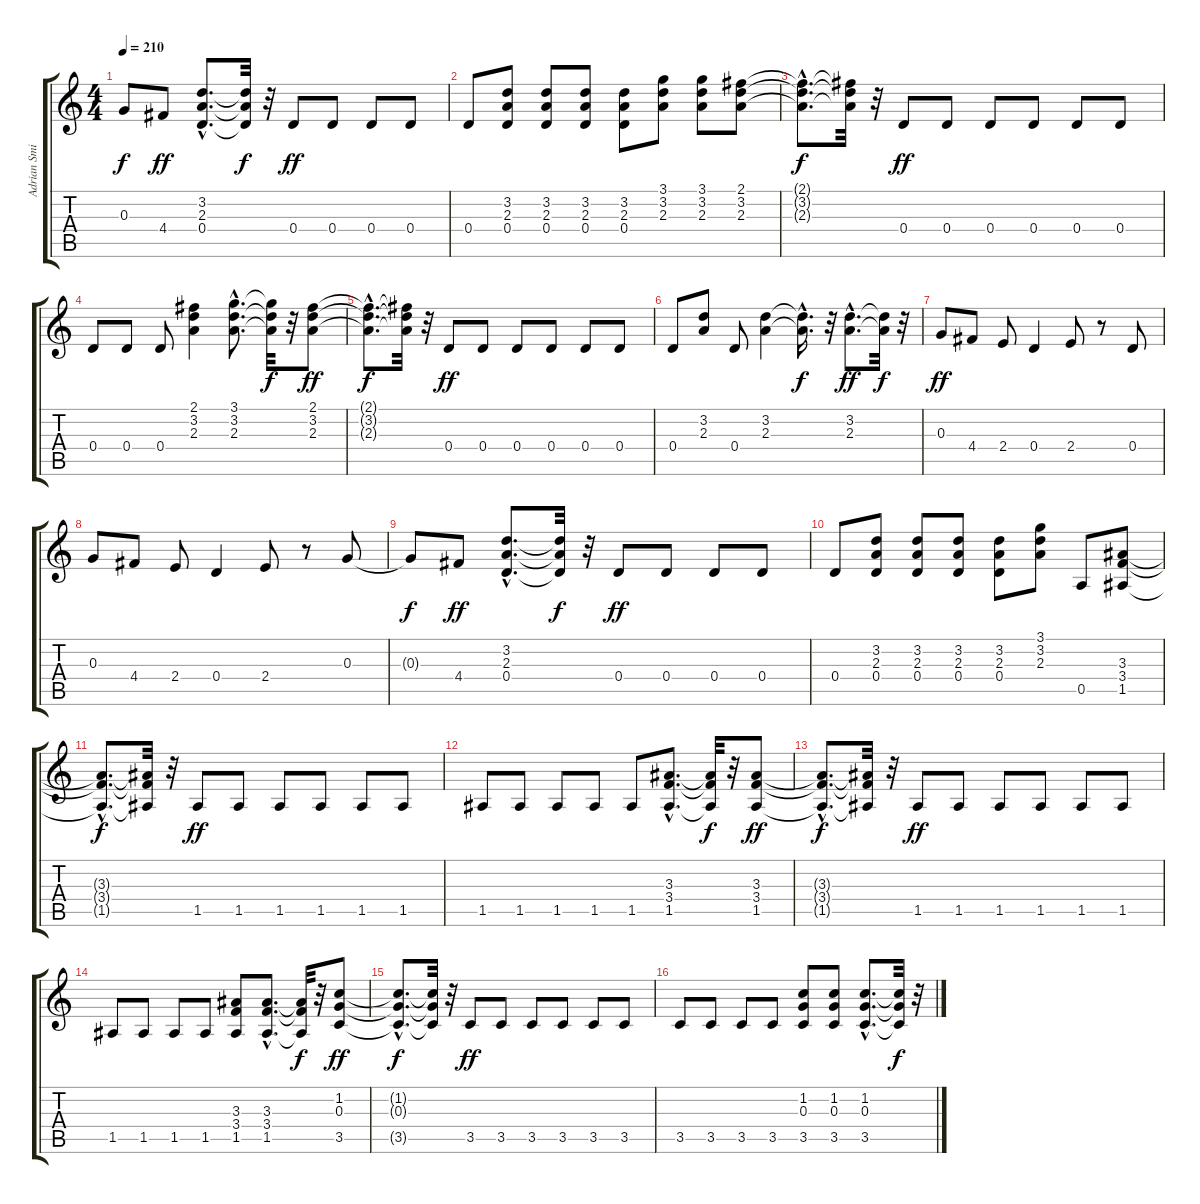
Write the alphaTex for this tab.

\track ("Adrian Smith" "Adrian Smi") {instrument overdrivenguitar}
\staff {score tabs}
\tuning (E4 B3 G3 D3 A2 E2) {hide}
\ts (4 4)
\tempo 210
\clef g2
\ks c
0.3{t}.8{dy f} 4.4.8{dy ff} (3.2{hac} 2.3{hac} 0.4{hac}).8{d} (3.2{t} 2.3{t} 0.4{t}).32{dy f} r.32 0.4.8{dy ff} 0.4.8 0.4.8 0.4.8 |
0.4.8 (3.2 2.3 0.4).8 (3.2 2.3 0.4).8 (3.2 2.3 0.4).8 (3.2 2.3 0.4).8 (3.1 3.2 2.3).8 (3.1 3.2 2.3).8 (2.1 3.2 2.3).8 |
(2.1{hac t} 3.2{hac t} 2.3{hac t}).8{d dy f} (2.1{t} 3.2{t} 2.3{t}).32 r.32 0.4.8{dy ff} 0.4.8 0.4.8 0.4.8 0.4.8 0.4.8 |
0.4.8 0.4.8 0.4.8 (2.1 3.2 2.3).4 (3.1{hac} 3.2{hac} 2.3{hac}).8{d} (3.1{t} 3.2{t} 2.3{t}).32{dy f} r.32 (2.1 3.2 2.3).8{dy ff} |
(2.1{hac t} 3.2{hac t} 2.3{hac t}).8{d dy f} (2.1{t} 3.2{t} 2.3{t}).32 r.32 0.4.8{dy ff} 0.4.8 0.4.8 0.4.8 0.4.8 0.4.8 |
0.4.8 (3.2 2.3).8 0.4.8 (3.2 2.3).4 (3.2{hac t} 2.3{hac t}).16{d dy f} r.32 (3.2{hac} 2.3{hac}).8{d dy ff} (3.2{t} 2.3{t}).32{dy f} r.32 |
0.3.8{dy ff} 4.4.8 2.4.8 0.4.4 2.4.8 r.8 0.4.8 |
0.3.8 4.4.8 2.4.8 0.4.4 2.4.8 r.8 0.3.8 |
0.3{t}.8{dy f} 4.4.8{dy ff} (3.2{hac} 2.3{hac} 0.4{hac}).8{d} (3.2{t} 2.3{t} 0.4{t}).32{dy f} r.32 0.4.8{dy ff} 0.4.8 0.4.8 0.4.8 |
0.4.8 (3.2 2.3 0.4).8 (3.2 2.3 0.4).8 (3.2 2.3 0.4).8 (3.2 2.3 0.4).8 (3.1 3.2 2.3).8 0.5.8 (3.3 3.4 1.5).8 |
(3.3{hac t} 3.4{hac t} 1.5{hac t}).8{d dy f} (3.3{t} 3.4{t} 1.5{t}).32 r.32 1.5.8{dy ff} 1.5.8 1.5.8 1.5.8 1.5.8 1.5.8 |
1.5.8 1.5.8 1.5.8 1.5.8 1.5.8 (3.3{hac} 3.4{hac} 1.5{hac}).8{d} (3.3{t} 3.4{t} 1.5{t}).32{dy f} r.32 (3.3 3.4 1.5).8{dy ff} |
(3.3{hac t} 3.4{hac t} 1.5{hac t}).8{d dy f} (3.3{t} 3.4{t} 1.5{t}).32 r.32 1.5.8{dy ff} 1.5.8 1.5.8 1.5.8 1.5.8 1.5.8 |
1.5.8 1.5.8 1.5.8 1.5.8 (3.3 3.4 1.5).8 (3.3{hac} 3.4{hac} 1.5{hac}).8{d} (3.3{t} 3.4{t} 1.5{t}).32{dy f} r.32 (1.2 0.3 3.5).8{dy ff} |
(1.2{hac t} 0.3{hac t} 3.5{hac t}).8{d dy f} (1.2{t} 0.3{t} 3.5{t}).32 r.32 3.5.8{dy ff} 3.5.8 3.5.8 3.5.8 3.5.8 3.5.8 |
3.5.8 3.5.8 3.5.8 3.5.8 (1.2 0.3 3.5).8 (1.2 0.3 3.5).8 (1.2{hac} 0.3{hac} 3.5{hac}).8{d} (1.2{t} 0.3{t} 3.5{t}).32{dy f} r.32
